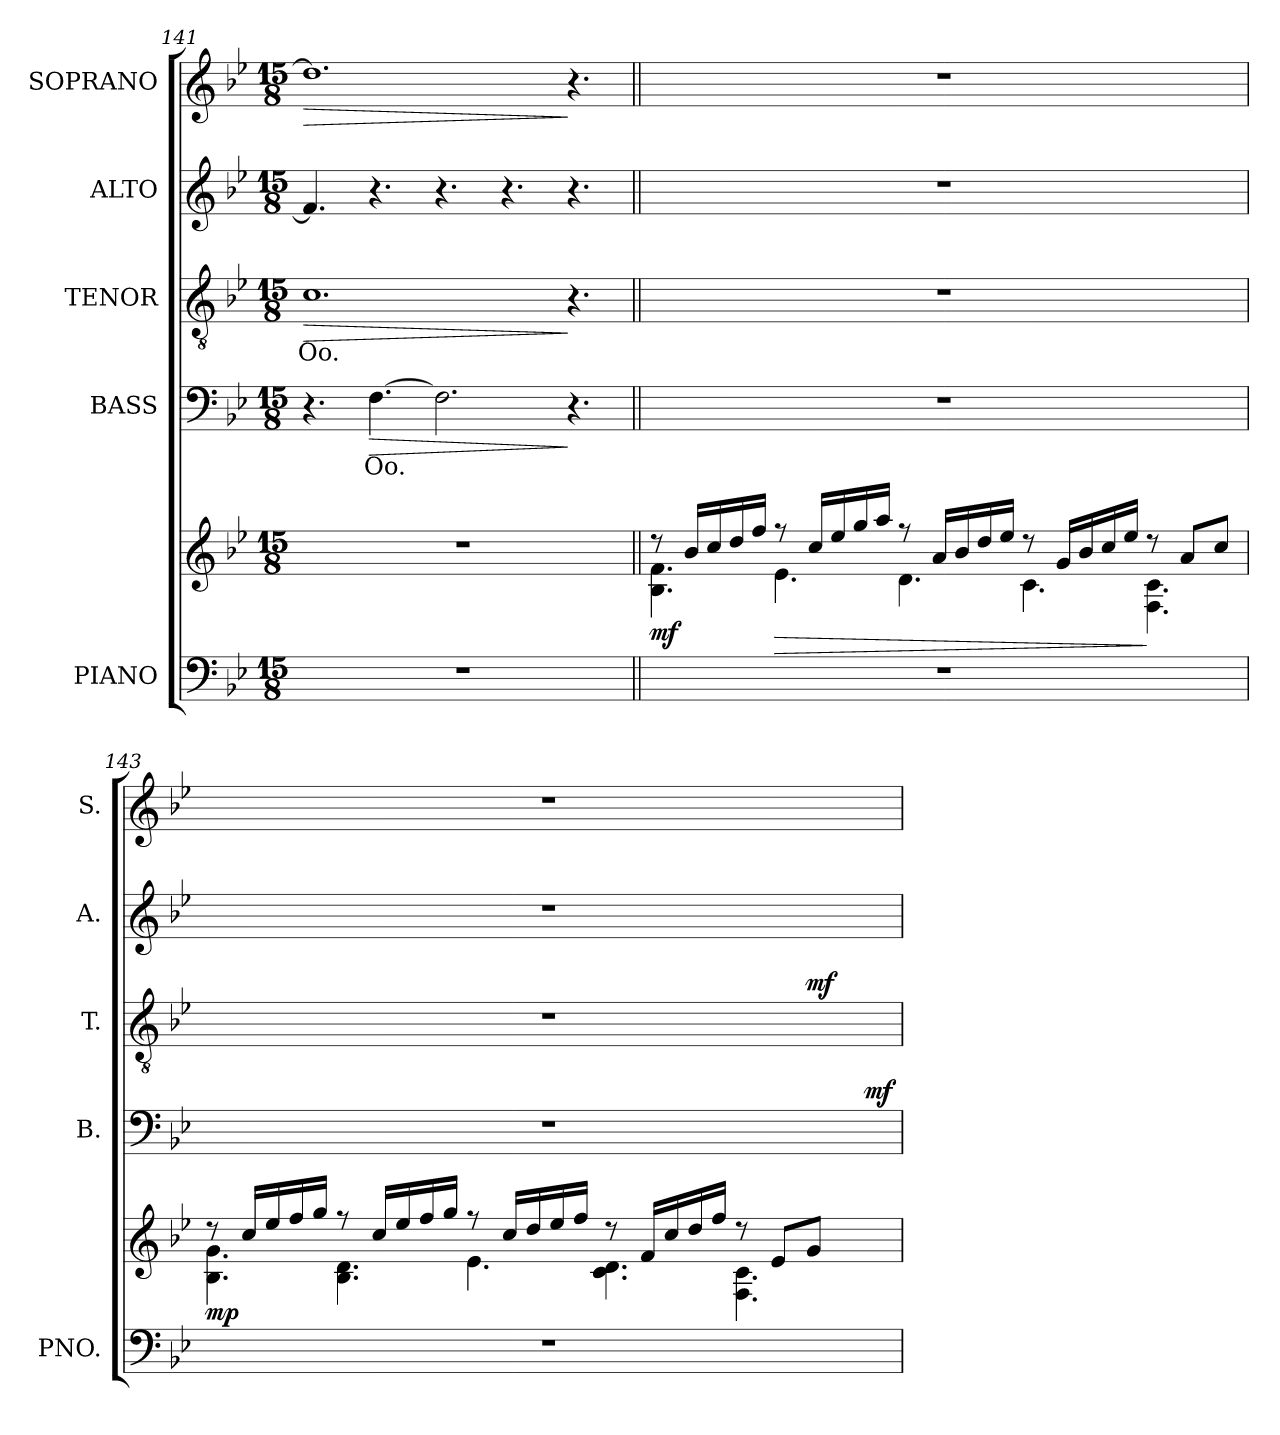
**kern	**kern	**dynam	**kern	**text	**dynam	**kern	**text	**dynam	**kern	**kern	**dynam
*part5	*part5	*part5	*part4	*part4	*part4	*part3	*part3	*part3	*part2	*part1	*part1
*staff6	*staff5	*staff5/6	*staff4	*staff4	*staff4	*staff3	*staff3	*staff3	*staff2	*staff1	*staff1
*I"PIANO	*	*	*I"BASS	*	*	*I"TENOR	*	*	*I"ALTO	*I"SOPRANO	*
*I'PNO.	*	*	*I'B.	*	*	*I'T.	*	*	*I'A.	*I'S.	*
!!LO:PB:g=z
*clefF4	*clefG2	*	*clefF4	*	*	*clefGv2	*	*	*clefG2	*clefG2	*
*	*	*	*	*	*	*ITrd7c12	*	*	*	*	*
*k[b-e-]	*k[b-e-]	*	*k[b-e-]	*	*	*k[b-e-]	*	*	*k[b-e-]	*k[b-e-]	*
*g:	*g:	*	*g:	*	*	*g:	*	*	*g:	*g:	*
*M15/8	*M15/8	*	*M15/8	*	*	*M15/8	*	*	*M15/8	*M15/8	*
=141	=141	=141	=141	=141	=141	=141	=141	=141	=141	=141	=141
!LO:N:vis=1	!LO:N:vis=1	!	!	!	!	!	!	!	!	!	!
!	!	!	!	!	!	!	!LO:LY:b:color=#000000	!LO:HP:b	!	!	!LO:HP:b
1...r	1...r	.	4.r	.	.	1.Ci	Oo.	>	4.fi/]	1.ddi]	>
!	!	!	!	!LO:LY:b:color=#000000	!LO:HP:b	!	!	!	!	!	!
.	.	.	[4.Fi\	Oo.	>	.	.	.	4.r	.	.
.	.	.	2.Fi\]	.	.	.	.	.	4.r	.	.
.	.	.	.	.	.	.	.	.	4.r	.	.
.	.	.	4.r	.	]	4.r	.	]	4.r	4.r	]
=142||	=142||	=142||	=142||	=142||	=142||	=142||	=142||	=142||	=142||	=142||	=142||
!!LO:REH:place=s1:color=#000000:enc=box:fs=19.9975:t=M
*	*	*	*	*	*	*	*	*	*	*MM50	*
!LO:N:vis=1	!	!	!LO:N:vis=1	!	!	!LO:N:vis=1	!	!	!LO:N:vis=1	!LO:N:vis=1	!
*	*^	*	*	*	*	*	*	*	*	*	*
1...r	8r	4.B-i\ 4.fi	mf	1...r	.	.	1...r	.	.	1...r	1...r	.
.	16b-i/LL	.	.	.	.	.	.	.	.	.	.	.
.	16cci/	.	.	.	.	.	.	.	.	.	.	.
.	16ddi/	.	.	.	.	.	.	.	.	.	.	.
.	16ffi/JJ	.	.	.	.	.	.	.	.	.	.	.
!	!	!	!LO:HP:b	!	!	!	!	!	!	!	!	!
.	8r	4.e-i\	>	.	.	.	.	.	.	.	.	.
.	16cci/LL	.	.	.	.	.	.	.	.	.	.	.
.	16ee-i/	.	.	.	.	.	.	.	.	.	.	.
.	16ggi/	.	.	.	.	.	.	.	.	.	.	.
.	16aai/JJ	.	.	.	.	.	.	.	.	.	.	.
.	8r	4.di\	.	.	.	.	.	.	.	.	.	.
.	16ai/LL	.	.	.	.	.	.	.	.	.	.	.
.	16b-i/	.	.	.	.	.	.	.	.	.	.	.
.	16ddi/	.	.	.	.	.	.	.	.	.	.	.
.	16ee-i/JJ	.	.	.	.	.	.	.	.	.	.	.
.	8r	4.ci\	.	.	.	.	.	.	.	.	.	.
.	16gi/LL	.	.	.	.	.	.	.	.	.	.	.
.	16b-i/	.	.	.	.	.	.	.	.	.	.	.
.	16cci/	.	.	.	.	.	.	.	.	.	.	.
.	16ee-i/JJ	.	.	.	.	.	.	.	.	.	.	.
.	8r	4.Fi\ 4.ci	]	.	.	.	.	.	.	.	.	.
.	8ai/L	.	.	.	.	.	.	.	.	.	.	.
.	8cci/J	.	.	.	.	.	.	.	.	.	.	.
!!LO:LB:g=z
=143	=143	=143	=143	=143	=143	=143	=143	=143	=143	=143	=143	=143
!LO:N:vis=1	!	!	!	!LO:N:vis=1	!	!	!LO:N:vis=1	!	!	!LO:N:vis=1	!LO:N:vis=1	!
*	*	*	*	*^	*	*	*^	*	*	*	*	*
1...r	8r	4.B-i\ 4.gi	mp	1...r	1ryy	.	.	1...r	1..ryy	.	.	1...r	1...r	.
.	16cci/LL	.	.	.	.	.	.	.	.	.	.	.	.	.
.	16ee-i/	.	.	.	.	.	.	.	.	.	.	.	.	.
.	16ffi/	.	.	.	.	.	.	.	.	.	.	.	.	.
.	16ggi/JJ	.	.	.	.	.	.	.	.	.	.	.	.	.
.	8r	4.B-i\ 4.di	.	.	.	.	.	.	.	.	.	.	.	.
.	16cci/LL	.	.	.	.	.	.	.	.	.	.	.	.	.
.	16ee-i/	.	.	.	.	.	.	.	.	.	.	.	.	.
.	16ffi/	.	.	.	.	.	.	.	.	.	.	.	.	.
.	16ggi/JJ	.	.	.	.	.	.	.	.	.	.	.	.	.
.	8r	4.e-i\	.	.	.	.	.	.	.	.	.	.	.	.
.	16cci/LL	.	.	.	.	.	.	.	.	.	.	.	.	.
.	16ddi/	.	.	.	.	.	.	.	.	.	.	.	.	.
.	16ee-i/	.	.	.	2ryy	.	.	.	.	.	.	.	.	.
.	16ffi/JJ	.	.	.	.	.	.	.	.	.	.	.	.	.
.	8r	4.ci\ 4.di	.	.	.	.	.	.	.	.	.	.	.	.
.	16fi/LL	.	.	.	.	.	.	.	.	.	.	.	.	.
.	16cci/	.	.	.	.	.	.	.	.	.	.	.	.	.
.	16ddi/	.	.	.	.	.	.	.	.	.	.	.	.	.
.	16ffi/JJ	.	.	.	.	.	.	.	.	.	.	.	.	.
.	8r	4.Fi\ 4.ci	.	.	4ryy	.	.	.	.	.	.	.	.	.
.	8e-i/L	.	.	.	.	.	.	.	.	.	.	.	.	.
.	8gi/J	.	.	.	16ryy	.	.	.	8ryy	.	mf	.	.	.
.	.	.	.	.	32ryy	.	.	.	.	.	.	.	.	.
.	.	.	.	.	64ryy	.	.	.	.	.	.	.	.	.
.	.	.	.	.	128...ryy	.	.	.	.	.	.	.	.	.
.	.	.	.	.	1024ryy	.	mf	.	.	.	.	.	.	.
*	*v	*v	*	*	*	*	*	*v	*v	*	*	*	*	*
*	*	*	*v	*v	*	*	*	*	*	*	*	*
=	=	=	=	=	=	=	=	=	=	=	=
*-	*-	*-	*-	*-	*-	*-	*-	*-	*-	*-	*-
